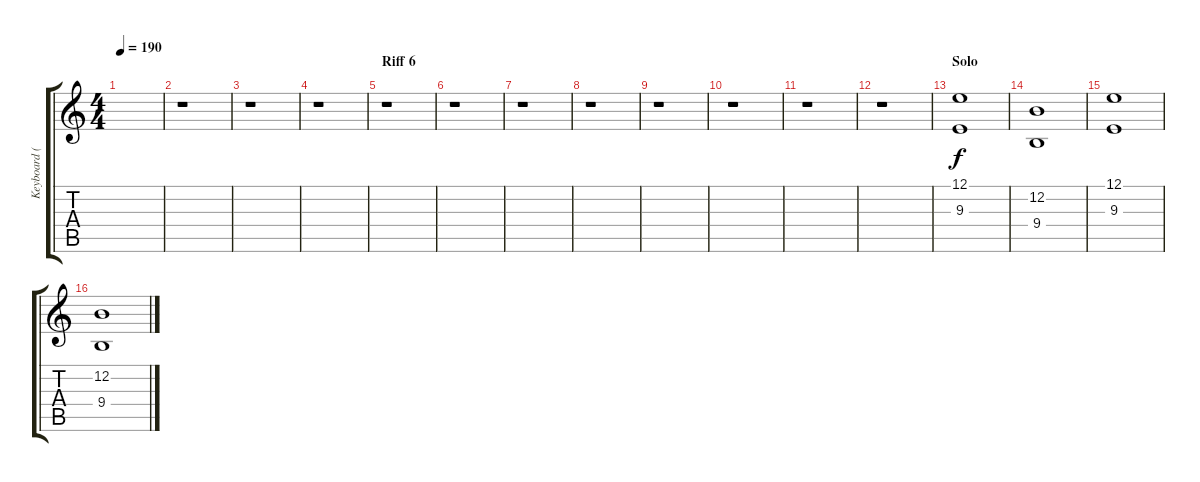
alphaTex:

\track ("Keyboard (Sweep/New Age)" "Keyboard (") {instrument pad8sweep}
\staff {score tabs}
\tuning (E4 B3 G3 D3 A2 E2) {hide}
\ts (4 4)
\tempo 190
\clef g2
\ks c
|
r.1 |
r.1 |
r.1 |
\section ("" "Riff 6")
r.1 |
r.1 |
r.1 |
r.1 |
r.1 |
r.1 |
r.1 |
r.1 |
\section ("" "Solo")
(12.1 9.3).1 |
(12.2 9.4).1 |
(12.1 9.3).1 |
(12.2 9.4).1
